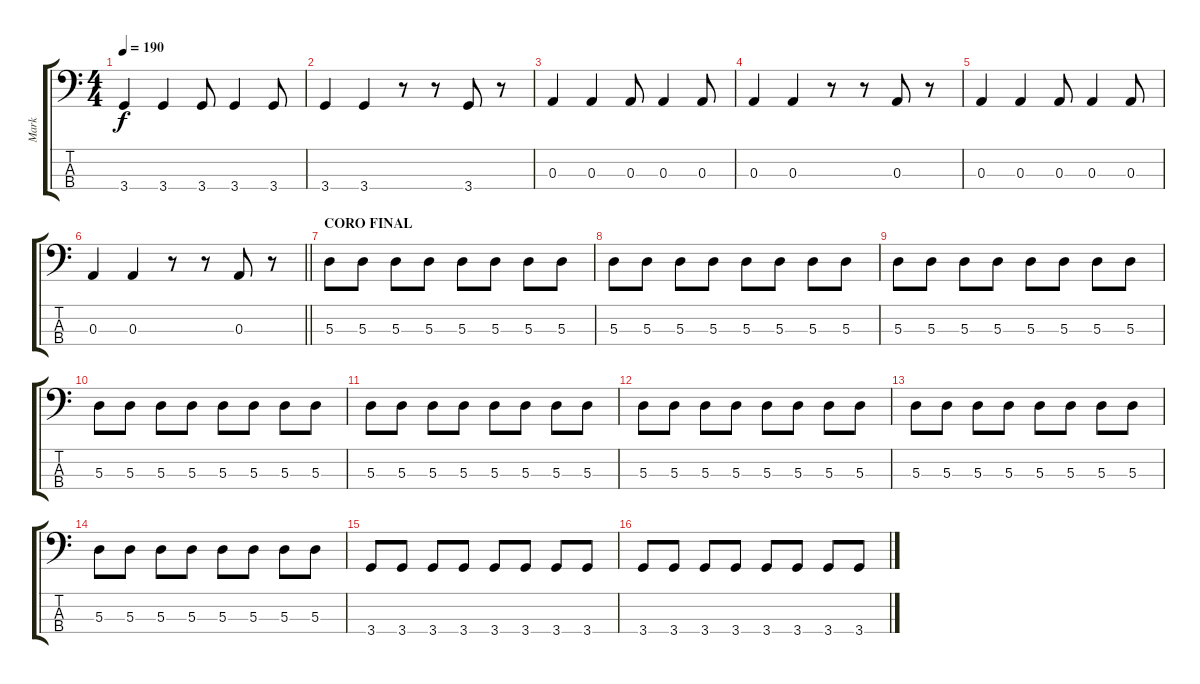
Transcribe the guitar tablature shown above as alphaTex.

\track ("Mark" "Mark") {instrument electricbassfinger}
\staff {score tabs}
\tuning (G2 D2 A1 E1) {hide}
\ts (4 4)
\tempo 190
\clef f4
\ks c
3.4.4{dy f} 3.4.4 3.4.8 3.4.4 3.4.8 |
3.4.4 3.4.4 r.8 r.8 3.4.8 r.8 |
0.3.4 0.3.4 0.3.8 0.3.4 0.3.8 |
0.3.4 0.3.4 r.8 r.8 0.3.8 r.8 |
0.3.4 0.3.4 0.3.8 0.3.4 0.3.8 |
\barLineRight lightlight
0.3.4 0.3.4 r.8 r.8 0.3.8 r.8 |
\section ("" "CORO FINAL")
5.3.8 5.3.8 5.3.8 5.3.8 5.3.8 5.3.8 5.3.8 5.3.8 |
5.3.8 5.3.8 5.3.8 5.3.8 5.3.8 5.3.8 5.3.8 5.3.8 |
5.3.8 5.3.8 5.3.8 5.3.8 5.3.8 5.3.8 5.3.8 5.3.8 |
5.3.8 5.3.8 5.3.8 5.3.8 5.3.8 5.3.8 5.3.8 5.3.8 |
5.3.8 5.3.8 5.3.8 5.3.8 5.3.8 5.3.8 5.3.8 5.3.8 |
5.3.8 5.3.8 5.3.8 5.3.8 5.3.8 5.3.8 5.3.8 5.3.8 |
5.3.8 5.3.8 5.3.8 5.3.8 5.3.8 5.3.8 5.3.8 5.3.8 |
5.3.8 5.3.8 5.3.8 5.3.8 5.3.8 5.3.8 5.3.8 5.3.8 |
3.4.8 3.4.8 3.4.8 3.4.8 3.4.8 3.4.8 3.4.8 3.4.8 |
3.4.8 3.4.8 3.4.8 3.4.8 3.4.8 3.4.8 3.4.8 3.4.8
